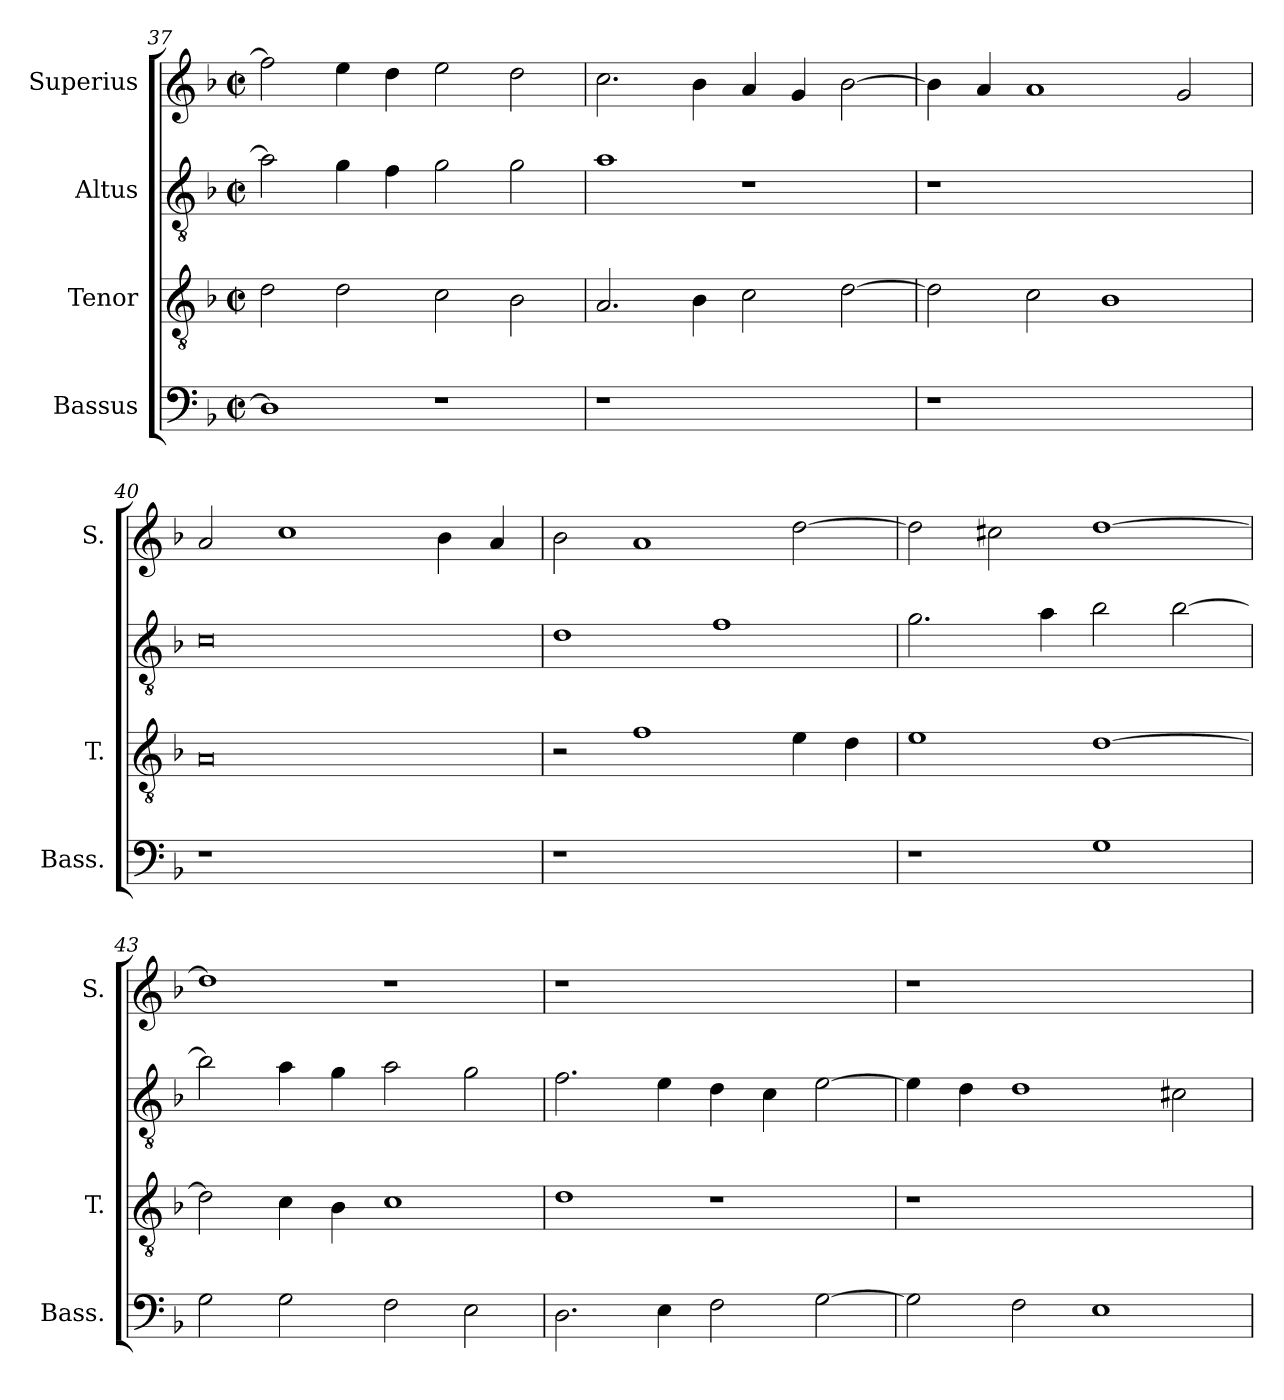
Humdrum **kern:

**kern	**kern	**kern	**kern
*part4	*part3	*part2	*part1
*staff4	*staff3	*staff2	*staff1
*I"Bassus	*I"Tenor	*I"Altus	*I"Superius
*I'Bass.	*I'T.	*	*I'S.
*clefF4	*clefGv2	*clefGv2	*clefG2
*	*ITrd7c12	*ITrd7c12	*
*k[b-]	*k[b-]	*k[b-]	*k[b-]
*F:	*F:	*F:	*F:
*M2/2	*M2/2	*M2/2	*M2/2
*met(c|)	*met(c|)	*met(c|)	*met(c|)
=37	=37	=37	=37
1Di]	2Di\	2Ai\]	2ffi\]
.	2Di\	4Gi\	4eei\
.	.	4Fi\	4ddi\
1r	2Ci\	2Gi\	2eei\
.	2BB-i\	2Gi\	2ddi\
=38	=38	=38	=38
!LO:N:vis=1	!	!	!
1r	2.AAi/	1Ai	2.cci\
.	4BB-i\	.	4b-i\
1ryy	2Ci\	1r	4ai/
.	.	.	4gi/
.	[>2Di\	.	[>2b-i\
!!LO:LB:g=z
=39	=39	=39	=39
!LO:N:vis=1	!	!LO:N:vis=1	!
1r	2Di\]	1r	4b-i\]
.	.	.	4ai/
.	2Ci\	.	1ai
1ryy	1BB-i	1ryy	.
.	.	.	2gi/
=40	=40	=40	=40
!LO:N:vis=1	!	!	!
1r	0AAi	0Ci	2ai/
.	.	.	1cci
1ryy	.	.	.
.	.	.	4b-i\
.	.	.	4ai/
=41	=41	=41	=41
!LO:N:vis=1	!	!	!
1r	2r	1Di	2b-i\
.	1Fi	.	1ai
1ryy	.	1Fi	.
.	4Ei\	.	[>2ddi\
.	4Di\	.	.
=42	=42	=42	=42
1r	1Ei	2.Gi\	2ddi\]
.	.	.	2cc#Xi\
.	.	4Ai\	.
1Gi	[>1Di	2B-i\	[>1ddi
.	.	[>2B-i\	.
=43	=43	=43	=43
2Gi\	2Di\]	2B-i\]	1ddi]
2Gi\	4Ci\	4Ai\	.
.	4BB-i\	4Gi\	.
2Fi\	1Ci	2Ai\	1r
2Ei\	.	2Gi\	.
!!LO:PB:g=z
=44	=44	=44	=44
!	!	!	!LO:N:vis=1
2.Di\	1Di	2.Fi\	1r
4Ei\	.	4Ei\	.
2Fi\	1r	4Di\	1ryy
.	.	4Ci\	.
[>2Gi\	.	[>2Ei\	.
=45	=45	=45	=45
!	!LO:N:vis=1	!	!LO:N:vis=1
2Gi\]	1r	4Ei\]	1r
.	.	4Di\	.
2Fi\	.	1Di	.
1Ei	1ryy	.	1ryy
.	.	2C#Xi\	.
=	=	=	=
*-	*-	*-	*-
